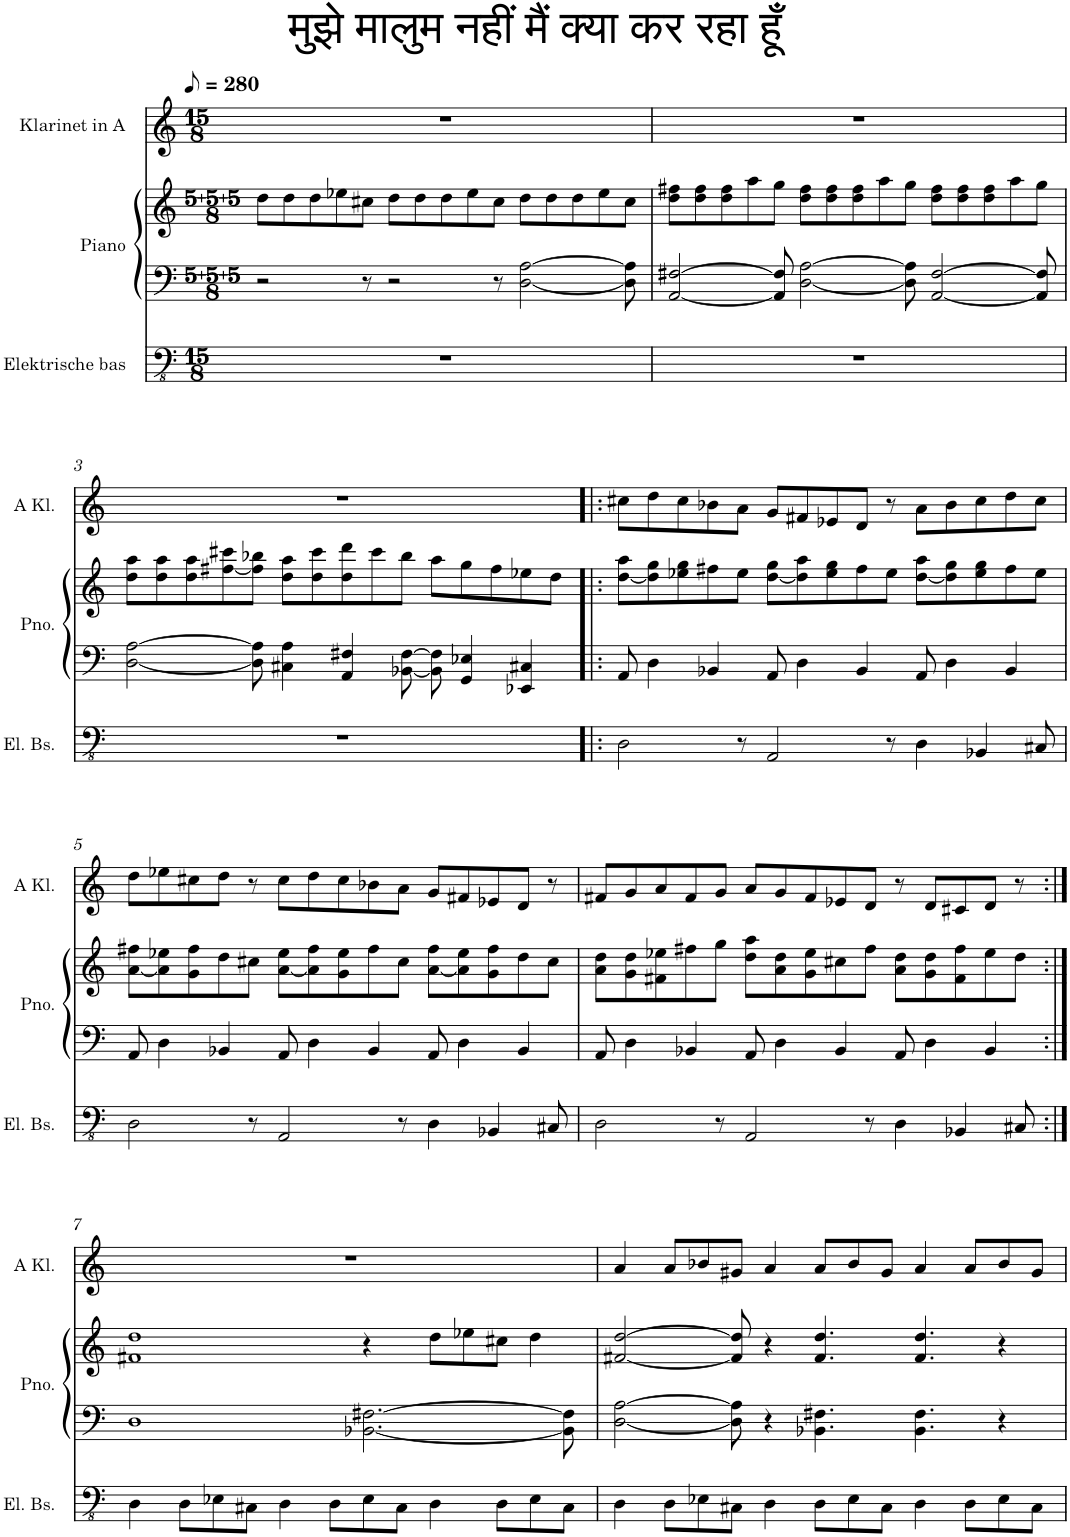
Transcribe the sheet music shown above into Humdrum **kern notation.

**kern	**kern	**kern	**kern
*part3	*part2	*part2	*part1
*staff4	*staff3	*staff2	*staff1
*I"Elektrische bas	*I"Piano	*	*I"Klarinet in A
*I'El. Bs.	*I'Pno.	*	*
*clefFv4	*clefF4	*clefG2	*clefG2
*	*	*	*ITrd1c2
*k[]	*k[]	*k[]	*k[]
*M15/8	*M5/8+5/8+5/8	*M5/8+5/8+5/8	*M15/8
*MM140	*MM140	*MM140	*MM140
=1	=1	=1	=1
1...r	2r	8dd\L	1...r
.	.	8dd\	.
.	.	8dd\	.
.	.	8ee-X\	.
.	8r	8cc#X\J	.
.	2r	8dd\L	.
.	.	8dd\	.
.	.	8dd\	.
.	.	8ee-\	.
.	8r	8cc#\J	.
.	[2D\ [2A\	8dd\L	.
.	.	8dd\	.
.	.	8dd\	.
.	.	8ee-\	.
.	8D\] 8A\]	8cc#\J	.
=2	=2	=2	=2
1...r	[2AA/ [2F#X/	8dd\ 8ff#X\L	1...r
.	.	8dd\ 8ff#\	.
.	.	8dd\ 8ff#\	.
.	.	8aa\	.
.	8AA/] 8F#/]	8gg\J	.
.	[2D\ [2A\	8dd\ 8ff#\L	.
.	.	8dd\ 8ff#\	.
.	.	8dd\ 8ff#\	.
.	.	8aa\	.
.	8D\] 8A\]	8gg\J	.
.	[2AA/ [2F#/	8dd\ 8ff#\L	.
.	.	8dd\ 8ff#\	.
.	.	8dd\ 8ff#\	.
.	.	8aa\	.
.	8AA/] 8F#/]	8gg\J	.
!!LO:LB:g=z
=3	=3	=3	=3
1...r	[2D\ [2A\	8dd\ 8aa\L	1...r
.	.	8dd\ 8aa\	.
.	.	8dd\ 8aa\	.
.	.	[8ff#X\ 8ccc#X\	.
.	8D\] 8A\]	8ff#\] 8bb-X\J	.
.	4C#X\ 4A\	8dd\ 8aa\L	.
.	.	8dd\ 8ccc#\	.
.	4AA/ 4F#X/	8dd\ 8ddd\	.
.	.	8ccc#\	.
.	[8BB-X\ [8F#\	8bb-\J	.
.	8BB-\] 8F#\]	8aa\L	.
.	4GG/ 4E-X/	8gg\	.
.	.	8ff#\	.
.	4EE-X/ 4C#X/	8ee-X\	.
.	.	8dd\J	.
=4!|:	=4!|:	=4!|:	=4!|:
2DD\	8AA/	[8dd\ 8aa\L	8cc#X\L
.	4D\	8dd\] 8gg\	8dd\
.	.	8ee-X\ 8gg\	8cc#\
.	4BB-X/	8ff#X\	8b-X\
8r	.	8ee-\J	8a\J
2AAA/	8AA/	[8dd\ 8gg\L	8g/L
.	4D\	8dd\] 8aa\	8f#X/
.	.	8ee-\ 8gg\	8e-X/
.	4BB-/	8ff#\	8d/J
8r	.	8ee-\J	8r
4DD\	8AA/	[8dd\ 8aa\L	8a\L
.	4D\	8dd\] 8gg\	8b-\
4BBB-X/	.	8ee-\ 8gg\	8cc#\
.	4BB-/	8ff#\	8dd\
8CC#X/	.	8ee-\J	8cc#\J
!!LO:LB:g=z
=5	=5	=5	=5
2DD\	8AA/	[8a\ 8ff#X\L	8dd\L
.	4D\	8a\] 8ee-X\	8ee-X\
.	.	8g\ 8ff#\	8cc#X\
.	4BB-X/	8dd\	8dd\J
8r	.	8cc#X\J	8r
2AAA/	8AA/	[8a\ 8ee-\L	8cc#\L
.	4D\	8a\] 8ff#\	8dd\
.	.	8g\ 8ee-\	8cc#\
.	4BB-/	8ff#\	8b-X\
8r	.	8cc#\J	8a\J
4DD\	8AA/	[8a\ 8ff#\L	8g/L
.	4D\	8a\] 8ee-\	8f#X/
4BBB-X/	.	8g\ 8ff#\	8e-X/
.	4BB-/	8dd\	8d/J
8CC#X/	.	8cc#\J	8r
=6	=6	=6	=6
2DD\	8AA/	8a\ 8dd\L	8f#X/L
.	4D\	8g\ 8dd\	8g/
.	.	8f#X\ 8ee-X\	8a/
.	4BB-X/	8ff#X\	8f#/
8r	.	8gg\J	8g/J
2AAA/	8AA/	8dd\ 8aa\L	8a/L
.	4D\	8a\ 8dd\	8g/
.	.	8g\ 8ee-\	8f#/
.	4BB-/	8cc#X\	8e-X/
8r	.	8ff#\J	8d/J
4DD\	8AA/	8a\ 8dd\L	8r
.	4D\	8g\ 8dd\	8d/L
4BBB-X/	.	8f#\ 8ff#\	8c#X/
.	4BB-/	8ee-\	8d/J
8CC#X/	.	8dd\J	8r
!!LO:LB:g=z
=7:|!	=7:|!	=7:|!	=7:|!
4DD\	1D	1f#X 1dd	1...r
8DD\L	.	.	.
8EE-X\	.	.	.
8CC#X\J	.	.	.
4DD\	.	.	.
8DD\L	.	.	.
8EE-\	[2.BB-X\ [2.F#X\	4r	.
8CC#\J	.	.	.
4DD\	.	8dd\L	.
.	.	8ee-X\	.
8DD\L	.	8cc#X\J	.
8EE-\	.	4dd\	.
8CC#\J	8BB-\] 8F#\]	.	.
=8	=8	=8	=8
4DD\	[2D\ [2A\	[2f#X/ [2dd/	4a/
8DD\L	.	.	8a/L
8EE-X\	.	.	8b-X/
8CC#X\J	8D\] 8A\]	8f#/] 8dd/]	8g#X/J
4DD\	4r	4r	4a/
8DD\L	4.BB-X\ 4.F#X\	4.f#/ 4.dd/	8a/L
8EE-\	.	.	8b-/
8CC#\J	.	.	8g#/J
4DD\	4.BB-\ 4.F#\	4.f#/ 4.dd/	4a/
8DD\L	.	.	8a/L
8EE-\	4r	4r	8b-/
8CC#\J	.	.	8g#/J
=	=	=	=
*-	*-	*-	*-
